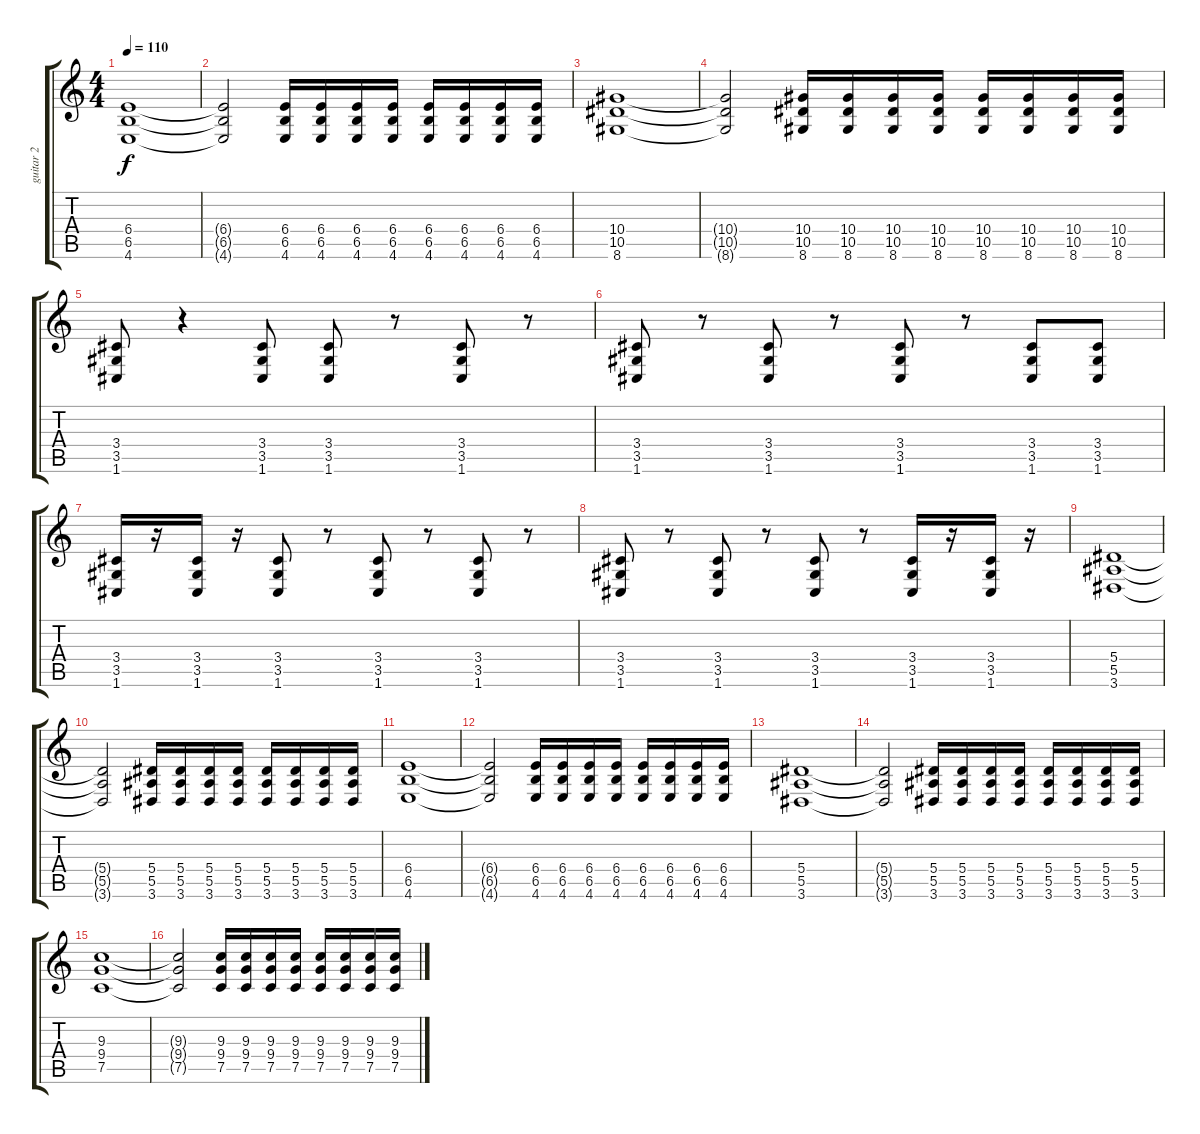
\track ("guitar 2" "guitar 2") {instrument distortionguitar}
\staff {score tabs}
\tuning (C4 G3 Eb3 Bb2 F2 C2) {hide}
\ts (4 4)
\tempo 110
\clef g2
\ks c
(6.4 6.5 4.6).1{dy f} |
(6.4{t} 6.5{t} 4.6{t}).2 (6.4 6.5 4.6).16 (6.4 6.5 4.6).16 (6.4 6.5 4.6).16 (6.4 6.5 4.6).16 (6.4 6.5 4.6).16 (6.4 6.5 4.6).16 (6.4 6.5 4.6).16 (6.4 6.5 4.6).16 |
(10.4 10.5 8.6).1 |
(10.4{t} 10.5{t} 8.6{t}).2 (10.4 10.5 8.6).16 (10.4 10.5 8.6).16 (10.4 10.5 8.6).16 (10.4 10.5 8.6).16 (10.4 10.5 8.6).16 (10.4 10.5 8.6).16 (10.4 10.5 8.6).16 (10.4 10.5 8.6).16 |
(3.4 3.5 1.6).8 r.4 (3.4 3.5 1.6).8 (3.4 3.5 1.6).8 r.8 (3.4 3.5 1.6).8 r.8 |
(3.4 3.5 1.6).8 r.8 (3.4 3.5 1.6).8 r.8 (3.4 3.5 1.6).8 r.8 (3.4 3.5 1.6).8 (3.4 3.5 1.6).8 |
(3.4 3.5 1.6).16 r.16 (3.4 3.5 1.6).16 r.16 (3.4 3.5 1.6).8 r.8 (3.4 3.5 1.6).8 r.8 (3.4 3.5 1.6).8 r.8 |
(3.4 3.5 1.6).8 r.8 (3.4 3.5 1.6).8 r.8 (3.4 3.5 1.6).8 r.8 (3.4 3.5 1.6).16 r.16 (3.4 3.5 1.6).16 r.16 |
(5.4 5.5 3.6).1 |
(5.4{t} 5.5{t} 3.6{t}).2 (5.4 5.5 3.6).16 (5.4 5.5 3.6).16 (5.4 5.5 3.6).16 (5.4 5.5 3.6).16 (5.4 5.5 3.6).16 (5.4 5.5 3.6).16 (5.4 5.5 3.6).16 (5.4 5.5 3.6).16 |
(6.4 6.5 4.6).1 |
(6.4{t} 6.5{t} 4.6{t}).2 (6.4 6.5 4.6).16 (6.4 6.5 4.6).16 (6.4 6.5 4.6).16 (6.4 6.5 4.6).16 (6.4 6.5 4.6).16 (6.4 6.5 4.6).16 (6.4 6.5 4.6).16 (6.4 6.5 4.6).16 |
(5.4 5.5 3.6).1 |
(5.4{t} 5.5{t} 3.6{t}).2 (5.4 5.5 3.6).16 (5.4 5.5 3.6).16 (5.4 5.5 3.6).16 (5.4 5.5 3.6).16 (5.4 5.5 3.6).16 (5.4 5.5 3.6).16 (5.4 5.5 3.6).16 (5.4 5.5 3.6).16 |
(9.3 9.4 7.5).1 |
(9.3{t} 9.4{t} 7.5{t}).2 (9.3 9.4 7.5).16 (9.3 9.4 7.5).16 (9.3 9.4 7.5).16 (9.3 9.4 7.5).16 (9.3 9.4 7.5).16 (9.3 9.4 7.5).16 (9.3 9.4 7.5).16 (9.3 9.4 7.5).16
